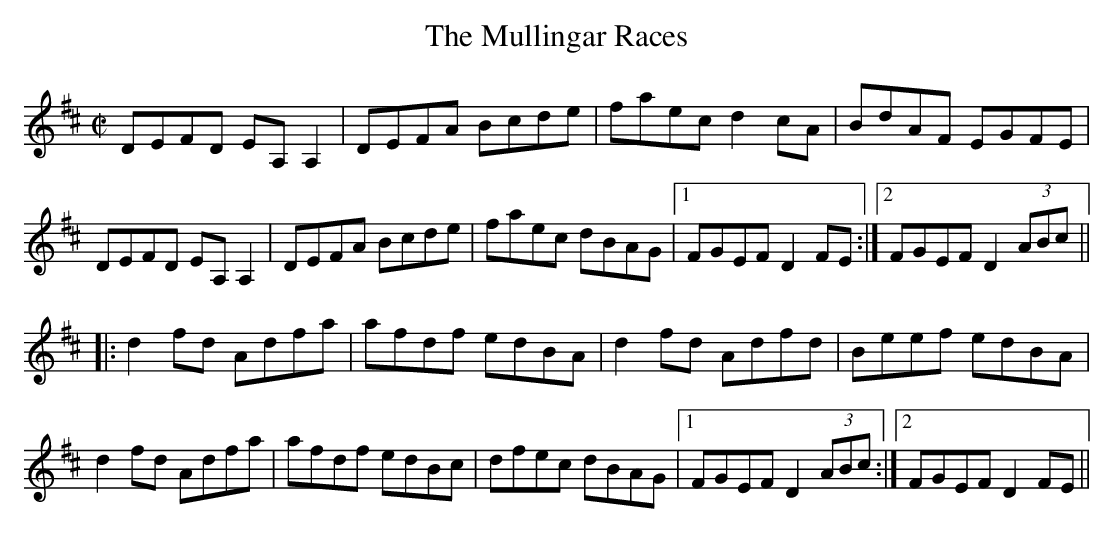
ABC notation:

X:1
T:Mullingar Races, The
M:C|
K:D
DEFD EA,A,2|DEFA Bcde|faec d2cA|BdAF EGFE|
DEFD EA,A,2|DEFA Bcde|faec dBAG|1 FGEF D2FE:|2 FGEF D2 (3ABc||
|:d2fd Adfa|afdf edBA|d2fd Adfd|Beef edBA|
d2fd Adfa|afdf edBc|dfec dBAG|1 FGEF D2 (3ABc:|2 FGEF D2FE||
